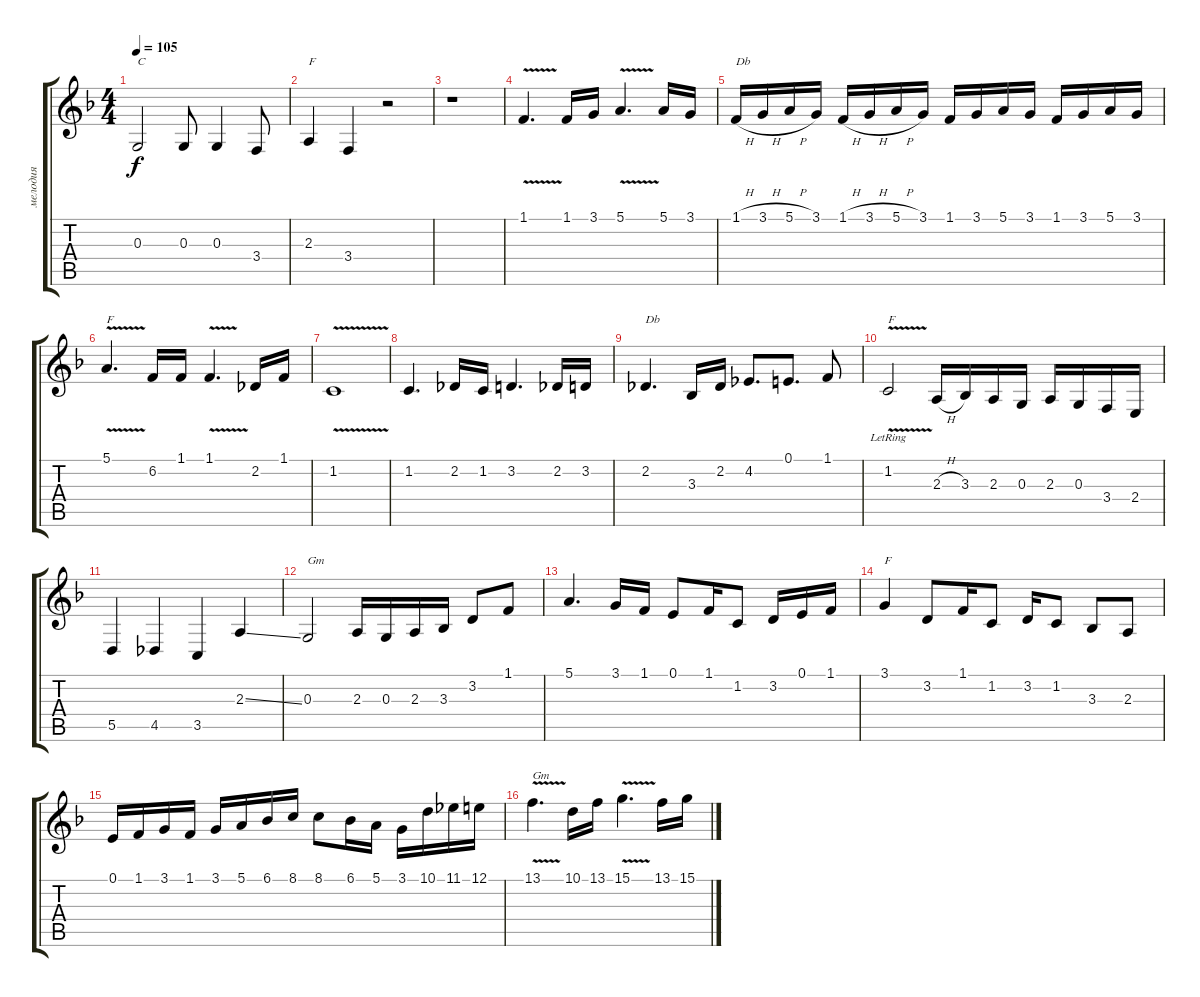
\track ("мелодия" "мелодия") {instrument accordion}
\staff {score tabs}
\tuning (E4 B3 G3 D3 A2 E2) {hide}
\ts (4 4)
\tempo 105
\clef g2
\ks f
0.3.2{txt "C" dy f} 0.3.8 0.3.4 3.4.8 |
2.3.4{txt "F"} 3.4.4 r.2 |
r.1 |
1.1{v}.4{d balance 8 instrument electricguitarjazz} 1.1.16 3.1.16 5.1{v}.4{d} 5.1.16 3.1.16 |
1.1{h}.16{txt "Db"} 3.1{h}.16 5.1{h}.16 3.1.16 1.1{h}.16 3.1{h}.16 5.1{h}.16 3.1.16 1.1.16 3.1.16 5.1.16 3.1.16 1.1.16 3.1.16 5.1.16 3.1.16 |
5.1{v}.4{d txt "F"} 6.2.16 1.1.16 1.1{v}.4{d} 2.2.16 1.1.16 |
1.2{v}.1 |
1.2.4{d} 2.2.16 1.2.16 3.2.4{d} 2.2.16 3.2.16 |
2.2.4{d txt "Db"} 3.3.16 2.2.16 4.2.8{d} 0.1.8{d} 1.1.8 |
1.2{v lr}.2{txt "F"} 2.3{h}.16 3.3.16 2.3.16 0.3.16 2.3.16 0.3.16 3.4.16 2.4.16 |
5.5.4 4.5.4 3.5.4 2.3{ss}.4 |
0.3.2{txt "Gm"} 2.3.16 0.3.16 2.3.16 3.3.16 3.2.8 1.1.8 |
5.1.4{d} 3.1.16 1.1.16 0.1.8 1.1.16 1.2.8 3.2.16 0.1.16 1.1.16 |
3.1.4{txt "F"} 3.2.8 1.1.16 1.2.8 3.2.16 1.2.8 3.3.8 2.3.8 |
0.1.16 1.1.16 3.1.16 1.1.16 3.1.16 5.1.16 6.1.16 8.1.16 8.1.8 6.1.16 5.1.16 3.1.16 10.1.16 11.1.16 12.1.16 |
13.1{v}.4{d txt "Gm"} 10.1.16 13.1.16 15.1{v}.4{d} 13.1.16 15.1.16
